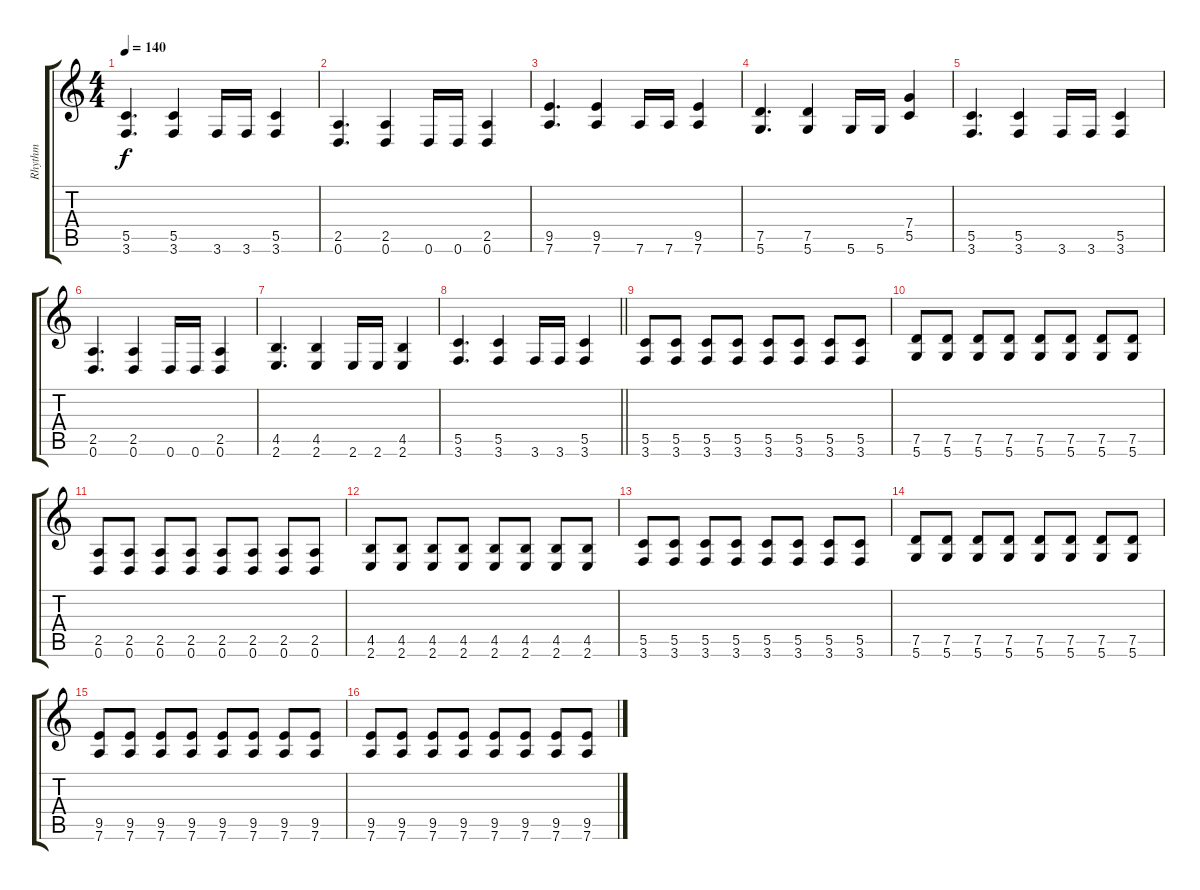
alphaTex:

\track ("Rhythm" "Rhythm") {instrument distortionguitar}
\staff {score tabs}
\tuning (D4 A3 F3 C3 G2 D2) {hide}
\ts (4 4)
\tempo 140
\clef g2
\ks c
(5.5 3.6).4{d dy f} (5.5 3.6).4 3.6.16 3.6.16 (5.5 3.6).4 |
(2.5 0.6).4{d} (2.5 0.6).4 0.6.16 0.6.16 (2.5 0.6).4 |
(9.5 7.6).4{d} (9.5 7.6).4 7.6.16 7.6.16 (9.5 7.6).4 |
(7.5 5.6).4{d} (7.5 5.6).4 5.6.16 5.6.16 (7.4 5.5).4 |
(5.5 3.6).4{d} (5.5 3.6).4 3.6.16 3.6.16 (5.5 3.6).4 |
(2.5 0.6).4{d} (2.5 0.6).4 0.6.16 0.6.16 (2.5 0.6).4 |
(4.5 2.6).4{d} (4.5 2.6).4 2.6.16 2.6.16 (4.5 2.6).4 |
\barLineRight lightlight
(5.5 3.6).4{d} (5.5 3.6).4 3.6.16 3.6.16 (5.5 3.6).4 |
\section ("" "")
(5.5 3.6).8 (5.5 3.6).8 (5.5 3.6).8 (5.5 3.6).8 (5.5 3.6).8 (5.5 3.6).8 (5.5 3.6).8 (5.5 3.6).8 |
(7.5 5.6).8 (7.5 5.6).8 (7.5 5.6).8 (7.5 5.6).8 (7.5 5.6).8 (7.5 5.6).8 (7.5 5.6).8 (7.5 5.6).8 |
(2.5 0.6).8 (2.5 0.6).8 (2.5 0.6).8 (2.5 0.6).8 (2.5 0.6).8 (2.5 0.6).8 (2.5 0.6).8 (2.5 0.6).8 |
(4.5 2.6).8 (4.5 2.6).8 (4.5 2.6).8 (4.5 2.6).8 (4.5 2.6).8 (4.5 2.6).8 (4.5 2.6).8 (4.5 2.6).8 |
(5.5 3.6).8 (5.5 3.6).8 (5.5 3.6).8 (5.5 3.6).8 (5.5 3.6).8 (5.5 3.6).8 (5.5 3.6).8 (5.5 3.6).8 |
(7.5 5.6).8 (7.5 5.6).8 (7.5 5.6).8 (7.5 5.6).8 (7.5 5.6).8 (7.5 5.6).8 (7.5 5.6).8 (7.5 5.6).8 |
(9.5 7.6).8 (9.5 7.6).8 (9.5 7.6).8 (9.5 7.6).8 (9.5 7.6).8 (9.5 7.6).8 (9.5 7.6).8 (9.5 7.6).8 |
(9.5 7.6).8 (9.5 7.6).8 (9.5 7.6).8 (9.5 7.6).8 (9.5 7.6).8 (9.5 7.6).8 (9.5 7.6).8 (9.5 7.6).8
